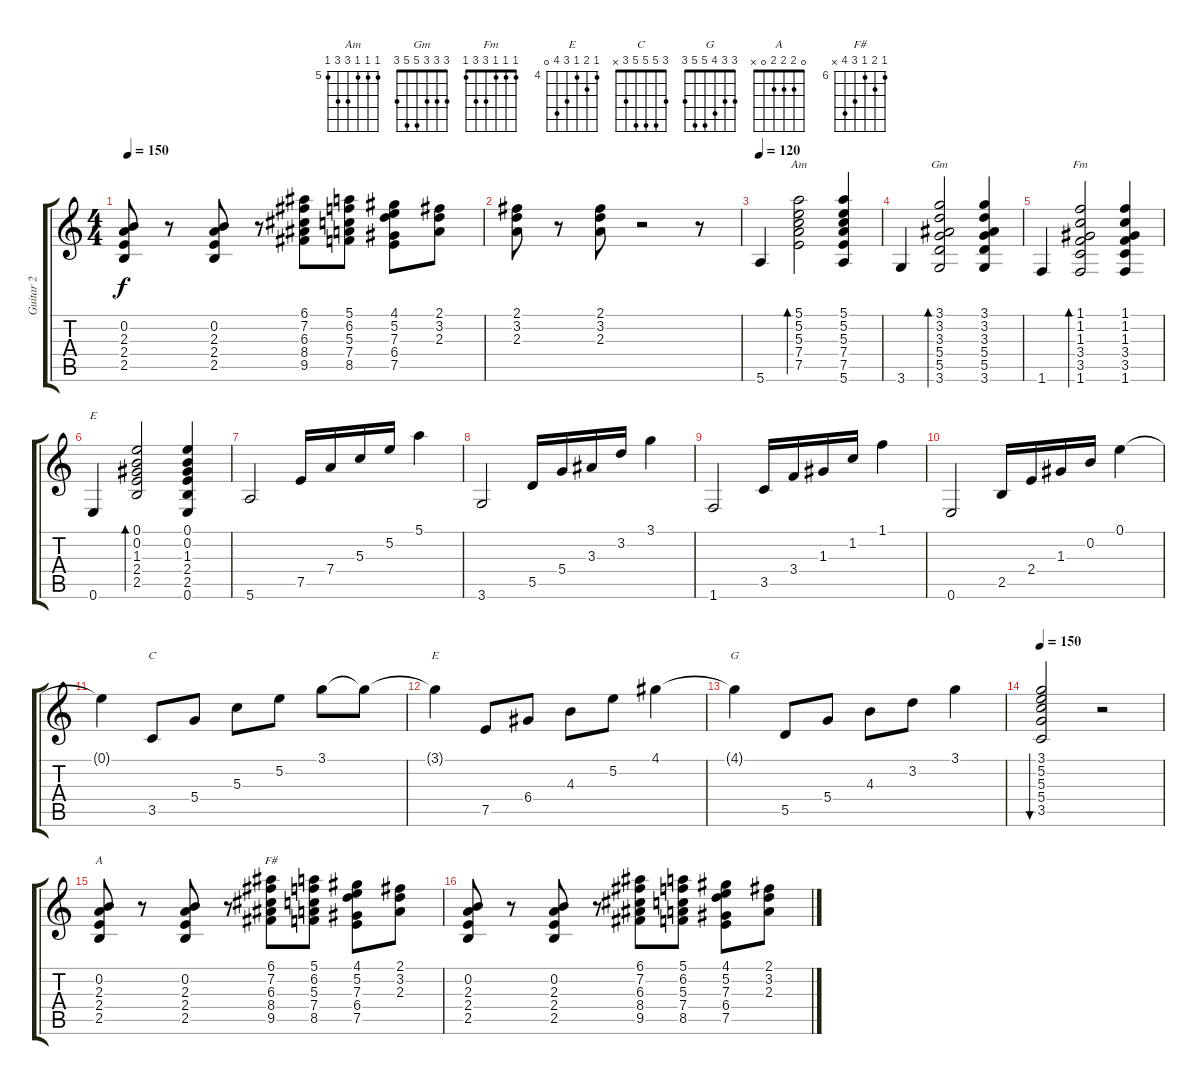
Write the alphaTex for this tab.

\track ("Guitar 2" "Guitar 2") {instrument acousticguitarsteel}
\staff {score tabs}
\tuning (E4 B3 G3 D3 A2 E2) {hide}
\chord ("Am" 5 5 5 7 7 5) {firstfret 5}
\chord ("Gm" 3 3 3 5 5 3)
\chord ("Fm" 1 1 1 3 3 1)
\chord ("E" 0 0 1 2 2 0)
\chord ("C" 3 5 5 5 3 x)
\chord ("E" 4 5 4 6 7 0) {firstfret 4}
\chord ("G" 3 3 4 5 5 3)
\chord ("A" 0 2 2 2 0 x)
\chord ("F#" 6 7 6 8 9 x) {firstfret 6}
\ts (4 4)
\tempo 150
\clef g2
\ks c
(0.2 2.3 2.4 2.5).8{dy f} r.8 (0.2 2.3 2.4 2.5).8 r.8 (6.1 7.2 6.3 8.4 9.5).8 (5.1 6.2 5.3 7.4 8.5).8 (4.1 5.2 7.3 6.4 7.5).8 (2.1 3.2 2.3).8 |
(2.1 3.2 2.3).8 r.8 (2.1 3.2 2.3).8 r.2 r.8 |
\tempo 120
5.6.4 (5.1 5.2 5.3 7.4 7.5).2{bd 480 ch "Am"} (5.1 5.2 5.3 7.4 7.5 5.6).4 |
3.6.4 (3.1 3.2 3.3 5.4 5.5 3.6).2{bd 480 ch "Gm"} (3.1 3.2 3.3 5.4 5.5 3.6).4 |
1.6.4 (1.1 1.2 1.3 3.4 3.5 1.6).2{bd 480 ch "Fm"} (1.1 1.2 1.3 3.4 3.5 1.6).4 |
0.6.4{ch "E"} (0.1 0.2 1.3 2.4 2.5).2{bd 480} (0.1 0.2 1.3 2.4 2.5 0.6).4 |
5.6.2 7.5.16 7.4.16 5.3.16 5.2.16 5.1.4 |
3.6.2 5.5.16 5.4.16 3.3.16 3.2.16 3.1.4 |
1.6.2 3.5.16 3.4.16 1.3.16 1.2.16 1.1.4 |
0.6.2 2.5.16 2.4.16 1.3.16 0.2.16 0.1.4 |
0.1{t}.4 3.5.8{ch "C"} 5.4.8 5.3.8 5.2.8 3.1.8 3.1{t}.8 |
3.1{t}.4{ch "E"} 7.5.8 6.4.8 4.3.8 5.2.8 4.1.4 |
4.1{t}.4{ch "G"} 5.5.8 5.4.8 4.3.8 3.2.8 3.1.4 |
\tempo 150
(3.1 5.2 5.3 5.4 3.5).2{bu 480} r.2 |
(0.2 2.3 2.4 2.5).8{ch "A"} r.8 (0.2 2.3 2.4 2.5).8 r.8 (6.1 7.2 6.3 8.4 9.5).8{ch "F#"} (5.1 6.2 5.3 7.4 8.5).8 (4.1 5.2 7.3 6.4 7.5).8 (2.1 3.2 2.3).8 |
(0.2 2.3 2.4 2.5).8 r.8 (0.2 2.3 2.4 2.5).8 r.8 (6.1 7.2 6.3 8.4 9.5).8 (5.1 6.2 5.3 7.4 8.5).8 (4.1 5.2 7.3 6.4 7.5).8 (2.1 3.2 2.3).8
